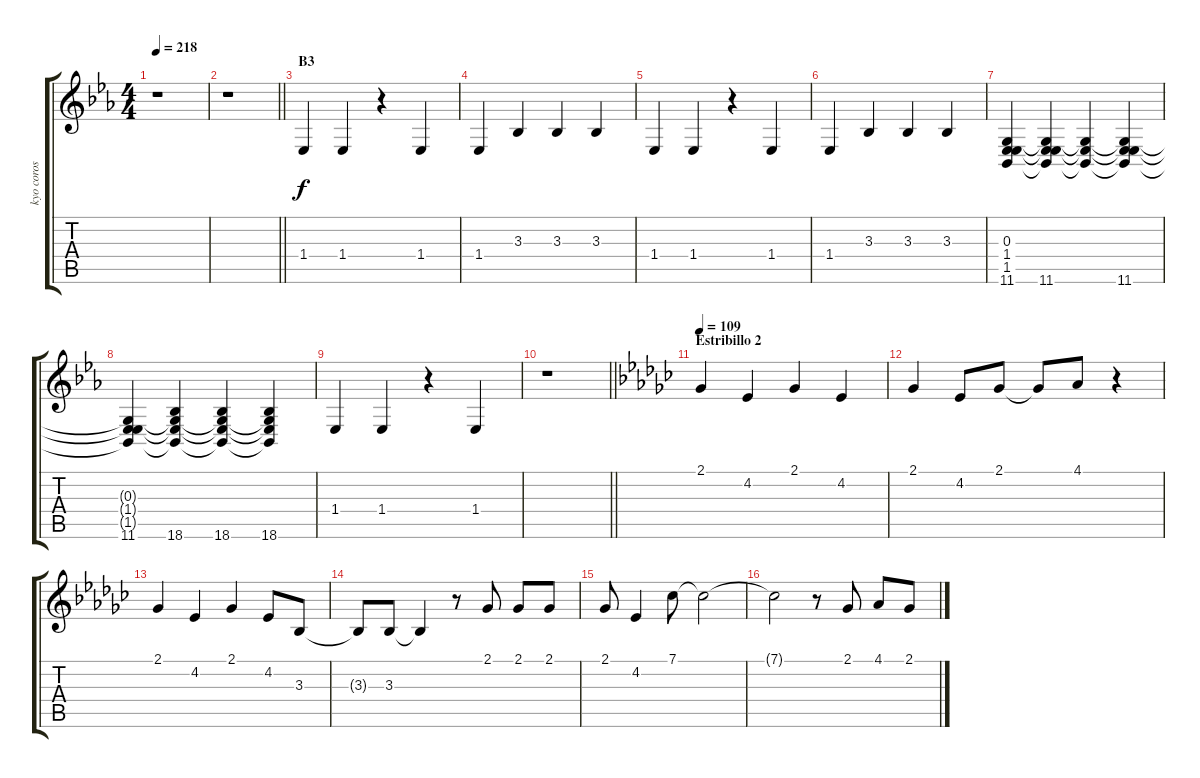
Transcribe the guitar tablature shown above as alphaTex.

\track ("kyo coros" "kyo coros") {instrument voiceoohs}
\staff {score tabs}
\tuning (E4 B3 G3 D3 A2 E2) {hide}
\ts (4 4)
\tempo 218
\clef g2
\ks eb
r.1{dy f} |
\barLineRight lightlight
r.1 |
\section ("" "B3")
1.4.4 1.4.4 r.4 1.4.4 |
1.4.4 3.3.4 3.3.4 3.3.4 |
1.4.4 1.4.4 r.4 1.4.4 |
1.4.4 3.3.4 3.3.4 3.3.4 |
(0.3 1.4 1.5 11.6).4 (0.3{t} 1.4{t} 1.5{t} 11.6).4 (0.3{t} 1.4{t} 1.5{t}).4 (0.3{t} 1.4{t} 1.5{t} 11.6).4 |
(0.3{t} 1.4{t} 1.5{t} 11.6).4 (0.3{t} 1.4{t} 1.5{t} 18.6).4 (0.3{t} 1.4{t} 1.5{t} 18.6).4 (0.3{t} 1.4{t} 1.5{t} 18.6).4 |
1.4.4 1.4.4 r.4 1.4.4 |
\barLineRight lightlight
r.1 |
\section ("" "Estribillo 2")
\tempo 109
\ks ebminor
2.1.4 4.2.4 2.1.4 4.2.4 |
2.1.4 4.2.8 2.1.8 2.1{t}.8 4.1.8 r.4 |
2.1.4 4.2.4 2.1.4 4.2.8 3.3.8 |
3.3{t}.8 3.3.8 3.3{t}.4 r.8 2.1.8 2.1.8 2.1.8 |
2.1.8 4.2.4 7.1.8 7.1{t}.2 |
7.1{t}.2 r.8 2.1.8 4.1.8 2.1.8
